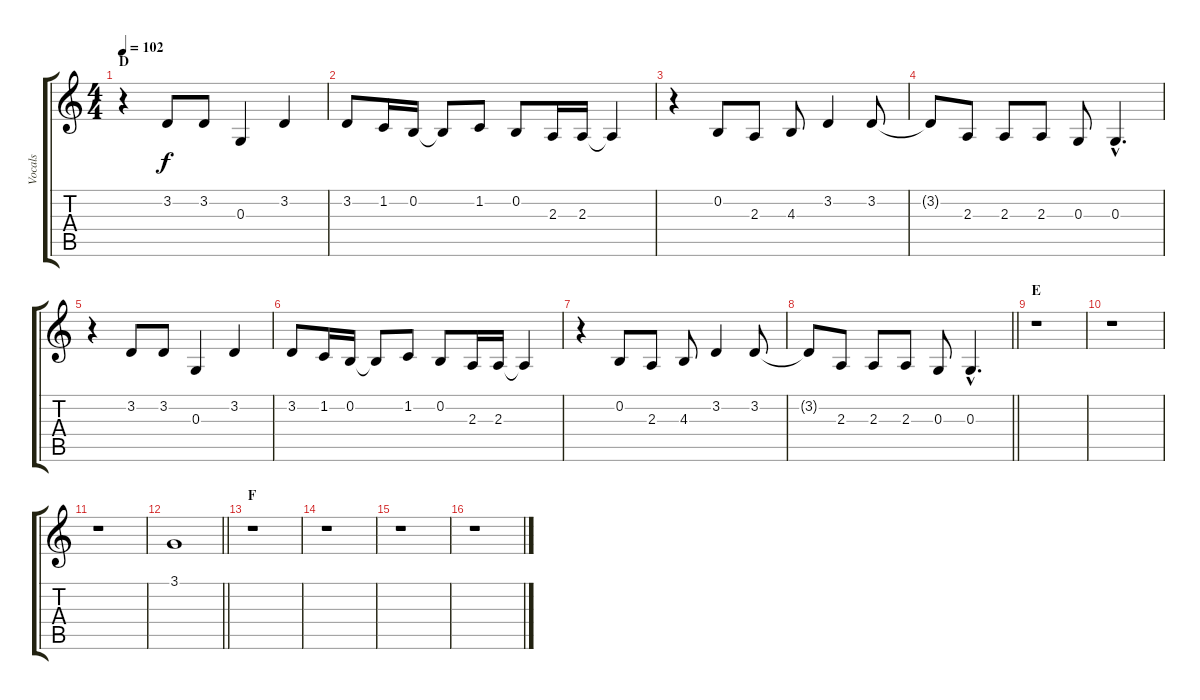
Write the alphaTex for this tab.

\track ("Vocals" "Vocals") {instrument baritonesax}
\staff {score tabs}
\tuning (E4 B3 G3 D3 A2 E2) {hide}
\ts (4 4)
\section ("" "D")
\tempo 102
\clef g2
\ks c
r.4{dy f} 3.2.8 3.2.8 0.3.4 3.2.4 |
3.2.8 1.2.16 0.2.16 0.2{t}.8 1.2.8 0.2.8 2.3.16 2.3.16 2.3{t}.4 |
r.4 0.2.8 2.3.8 4.3.8 3.2.4 3.2.8 |
3.2{t}.8 2.3.8 2.3.8 2.3.8 0.3.8 0.3{hac}.4{d} |
r.4 3.2.8 3.2.8 0.3.4 3.2.4 |
3.2.8 1.2.16 0.2.16 0.2{t}.8 1.2.8 0.2.8 2.3.16 2.3.16 2.3{t}.4 |
r.4 0.2.8 2.3.8 4.3.8 3.2.4 3.2.8 |
\barLineRight lightlight
3.2{t}.8 2.3.8 2.3.8 2.3.8 0.3.8 0.3{hac}.4{d} |
\section ("" "E")
r.1 |
r.1 |
r.1 |
\barLineRight lightlight
3.1.1 |
\section ("" "F")
r.1 |
r.1 |
r.1 |
r.1
